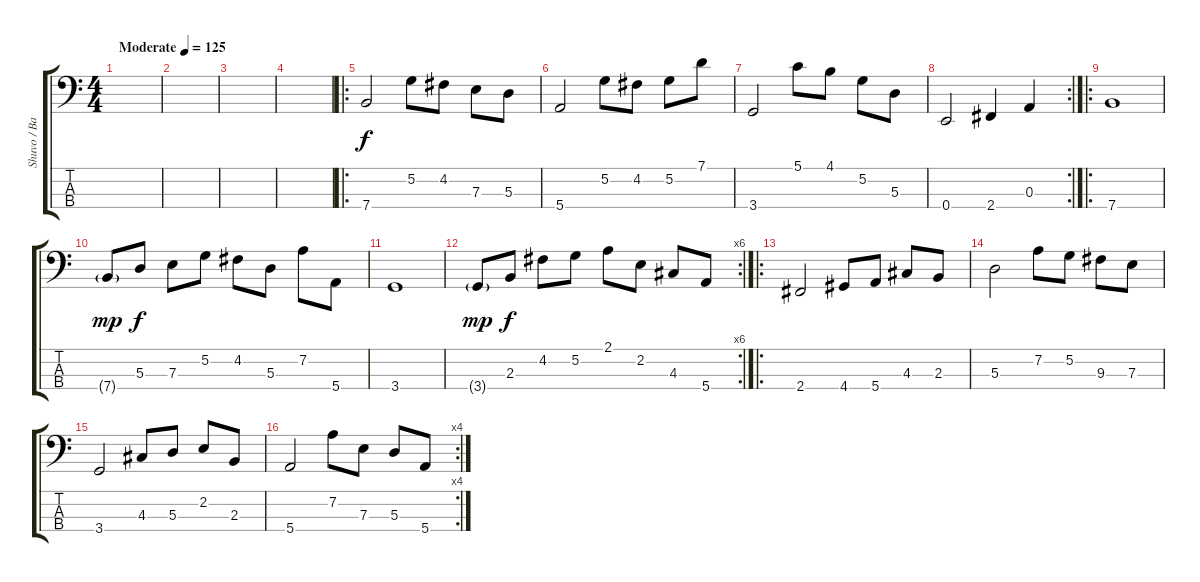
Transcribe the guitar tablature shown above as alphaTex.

\track ("Shuvo / Bass" "Shuvo / Ba") {instrument electricbassfinger}
\staff {score tabs}
\tuning (G2 D2 A1 E1) {hide}
\ts (4 4)
\tempo (125 "Moderate")
\clef f4
\ks c
|
|
|
|
\ro
7.4.2 5.2.8 4.2.8 7.3.8 5.3.8 |
5.4.2 5.2.8 4.2.8 5.2.8 7.1.8 |
3.4.2 5.1.8 4.1.8 5.2.8 5.3.8 |
\rc 2
0.4.2 2.4.4 0.3.4 |
\ro
7.4.1 |
7.4{g}.8{dy mp} 5.3.8{dy f} 7.3.8 5.2.8 4.2.8 5.3.8 7.2.8 5.4.8 |
3.4.1 |
\rc 6
3.4{g}.8{dy mp} 2.3.8{dy f} 4.2.8 5.2.8 2.1.8 2.2.8 4.3.8 5.4.8 |
\ro
2.4.2 4.4.8 5.4.8 4.3.8 2.3.8 |
5.3.2 7.2.8 5.2.8 9.3.8 7.3.8 |
3.4.2 4.3.8 5.3.8 2.2.8 2.3.8 |
\rc 4
5.4.2 7.2.8 7.3.8 5.3.8 5.4.8
